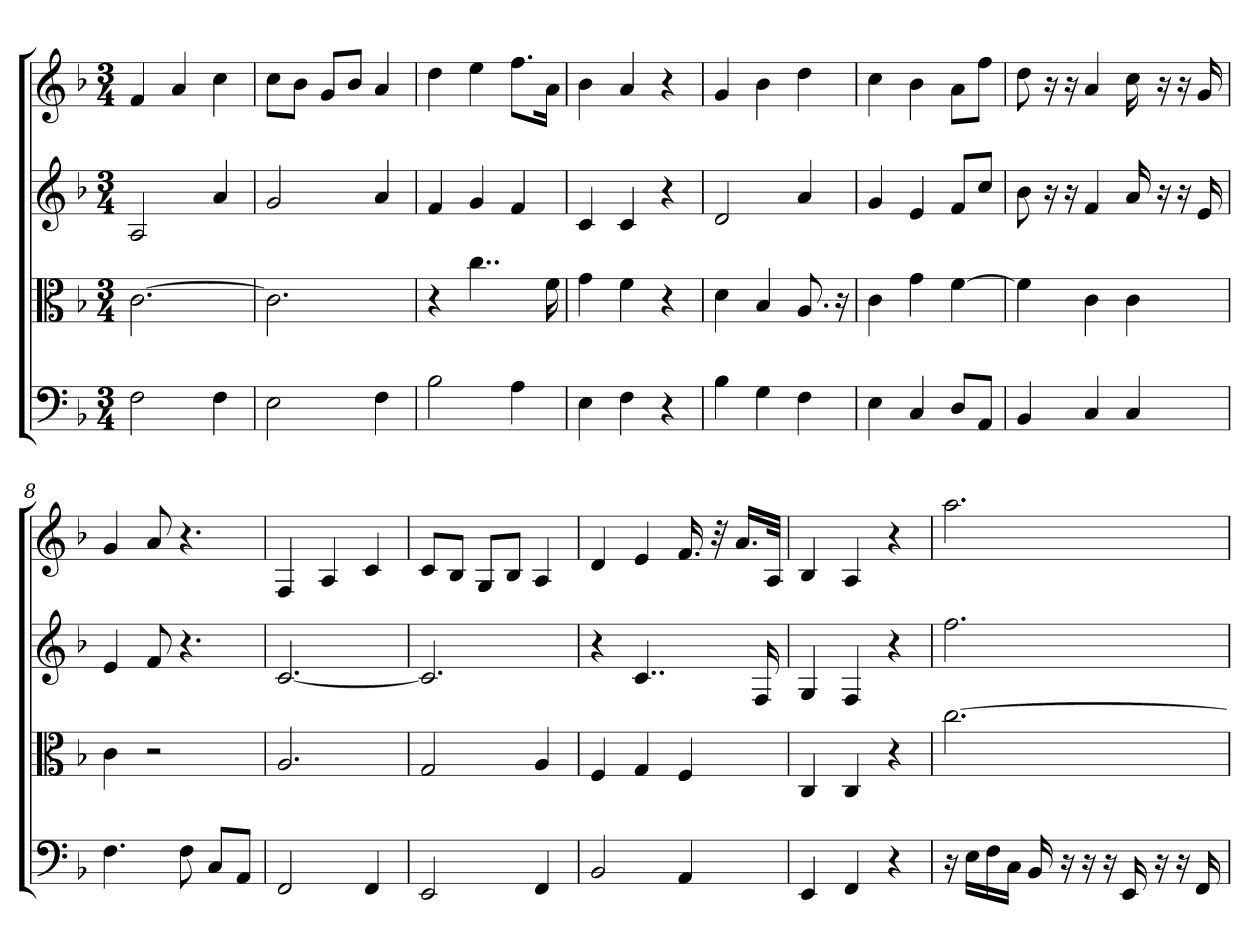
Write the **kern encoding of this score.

**kern	**kern	**kern	**kern
*part4	*part3	*part2	*part1
*staff4	*staff3	*staff2	*staff1
*clefF4	*clefC3	*clefG2	*clefG2
*k[b-]	*k[b-]	*k[b-]	*k[b-]
*F:	*F:	*F:	*F:
*M3/4	*M3/4	*M3/4	*M3/4
=	=	=	=
2F	[2.c	2A	4f
.	.	.	4a
4F	.	4a	4cc
=2	=2	=2	=2
2E	2.c]	2g	8cc\L
.	.	.	8b-\J
.	.	.	8g/L
.	.	.	8b-/J
4F	.	4a	4a
=3	=3	=3	=3
2B-	4r	4f	4dd
.	4..cc	4g	4ee
4A	.	4f	8.ff\L
.	16f	.	16a\Jk
=4	=4	=4	=4
4E	4g	4c	4b-
4F	4f	4c	4a
4r	4r	4r	4r
=5	=5	=5	=5
4B-	4d	2d	4g
4G	4B-	.	4b-
4F	8.A	4a	4dd
.	16r	.	.
=6	=6	=6	=6
4E	4c	4g	4cc
4C	4g	4e	4b-
8D/L	[4f	8f/L	8a\L
8AA/J	.	8cc/J	8ff\J
=7	=7	=7	=7
4BB-	4f]	8b-	8dd
.	.	16r	16r
.	.	16r	16r
4C	4c	4f	4a
4C	4c	16a	16cc
.	.	16r	16r
.	.	16r	16r
.	.	16e	16g
=8	=8	=8	=8
4.F	4c	4e	4g
.	2r	8f	8a
8F	.	4.r	4.r
8C/L	.	.	.
8AA/J	.	.	.
=9	=9	=9	=9
2FF	2.A	[2.c	4F
.	.	.	4A
4FF	.	.	4c
=10	=10	=10	=10
2EE	2G	2.c]	8c/L
.	.	.	8B-/J
.	.	.	8G/L
.	.	.	8B-/J
4FF	4A	.	4A
=11	=11	=11	=11
2BB-	4F	4r	4d
.	4G	4..c	4e
4AA	4F	.	16.f
.	.	.	32r
.	.	.	16.a/LL
.	.	16F	.
.	.	.	32A/JJk
=12	=12	=12	=12
4EE	4C	4G	4B-
4FF	4C	4F	4A
4r	4r	4r	4r
=13	=13	=13	=13
16r	[2.cc	2.ff	2.aa
16E\LL	.	.	.
16F\	.	.	.
16C\JJ	.	.	.
16BB-	.	.	.
16r	.	.	.
16r	.	.	.
16r	.	.	.
16EE	.	.	.
16r	.	.	.
16r	.	.	.
16FF	.	.	.
=	=	=	=
*-	*-	*-	*-
